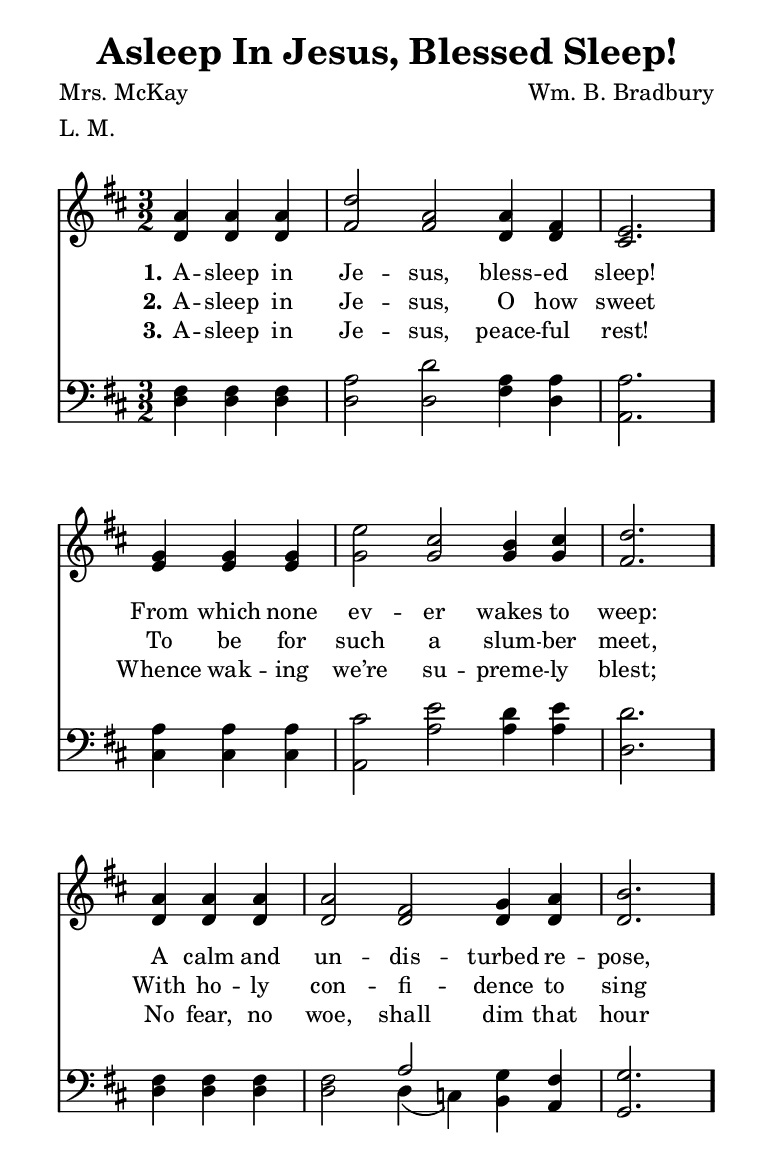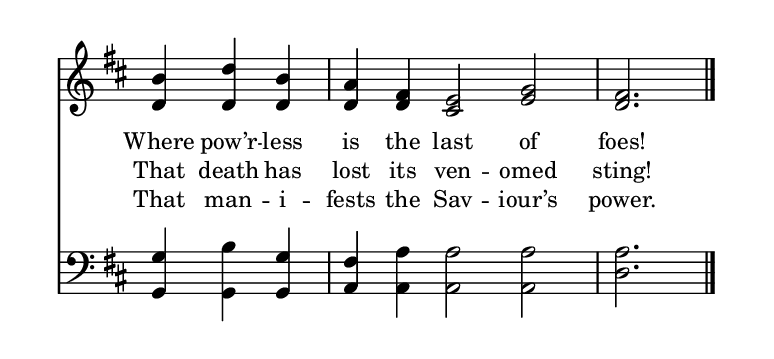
\include "common/global.ily"
\paper {
  \include "common/paper.ily"
  ragged-last-bottom = ##t
}

\header{
  hymnnumber = "205"
  title = "Asleep In Jesus, Blessed Sleep!"
  tunename = "Rest"
  meter = "L. M."
  poet = "Mrs. McKay"
  composer = "Wm. B. Bradbury"
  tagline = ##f
}

global = {
  \include "common/overrides.ily"
  \override Staff.TimeSignature.style = #'numbered
  \time 3/2
  \override Score.MetronomeMark.transparent = ##t % hide all fermata changes too
  \tempo 4=130
  \key d \major
  \partial 2.
  \autoBeamOff
}

notesSoprano = {
\global
\relative c'' {

  a4 a a | d2 a a4 fis | e2.
  g4 g g | e'2 cis b4 cis | d2.
  a4 a a | a2 fis g4 a | b2.
  b4 d b | a fis e2 g | fis2.

  \bar "|."

}
}

notesAlto = {
\global
\relative e' {

  d4 d d | fis2 fis d4 d | cis2.
  e4 e e | g2 g g4 g | fis2.
  d4 d d | d2 d d4 d | d2.
  d4 d d | d d cis2 e | d2.

}
}

notesTenor = {
\global
\relative a {

  fis4 fis fis | a2 d a4 a | a2.
  a4 a a | cis2 e d4 e | d2.
  fis,4 fis fis | fis2 a g4 fis | g2.
  g4 b g | fis4 a a2 a | a2.

}
}

notesBass = {
\global
\relative f {

  d4 d d | d2 d fis4 d | a2.
  cis4 cis cis | a2 a' a4 a | d,2.
  d4 d d | d2 d4( c) b a | g2.
  g4 g g | a a a2 a | d2.

}
}

wordsA = \lyricmode {
\set stanza = "1."

A -- sleep in Je -- sus, bless -- ed sleep! \bar "."
From which none ev -- er wakes to weep: \bar "."
A calm and un -- dis -- turbed re -- pose, \bar "."
Where pow’r -- less is the last of foes! \bar "."

}

wordsB = \lyricmode {
\set stanza = "2."

A -- sleep in Je -- sus, O how sweet
To be for such a slum -- ber meet,
With ho -- ly con -- fi -- dence to sing
That death has lost its ven -- omed sting!

}

wordsC = \lyricmode {
\set stanza = "3."

A -- sleep in Je -- sus, peace -- ful rest!
Whence wak -- ing we’re su -- preme -- ly blest;
No fear, no woe, shall dim that hour
That man -- i -- fests the Sav -- iour’s power.

}

\score {
  \context ChoirStaff <<
    \context Staff = upper <<
      \set ChoirStaff.systemStartDelimiter = #'SystemStartBar
      \partcombine #'(2 . 9) \notesSoprano \notesAlto
      \context NullVoice = sopranos { \voiceOne << \notesSoprano >> }
      \context NullVoice = altos { \voiceTwo << \notesAlto >> }
      \context Lyrics = one   \lyricsto sopranos \wordsA
      \context Lyrics = two   \lyricsto sopranos \wordsB
      \context Lyrics = three \lyricsto sopranos \wordsC
    >>
    \context Staff = men <<
      \clef bass
      \partcombine #'(2 . 9) \notesTenor \notesBass
      \context NullVoice = tenors { \voiceOne << \notesTenor >> }
      \context NullVoice = basses { \voiceTwo << \notesBass >> }
    >>
  >>
  \layout {
    \include "common/layout.ily"
  }
  \midi{
    \include "common/midi.ily"
  }
}

\version "2.19.49"  % necessary for upgrading to future LilyPond versions.

% vi:set et ts=2 sw=2 ai nocindent syntax=lilypond:
